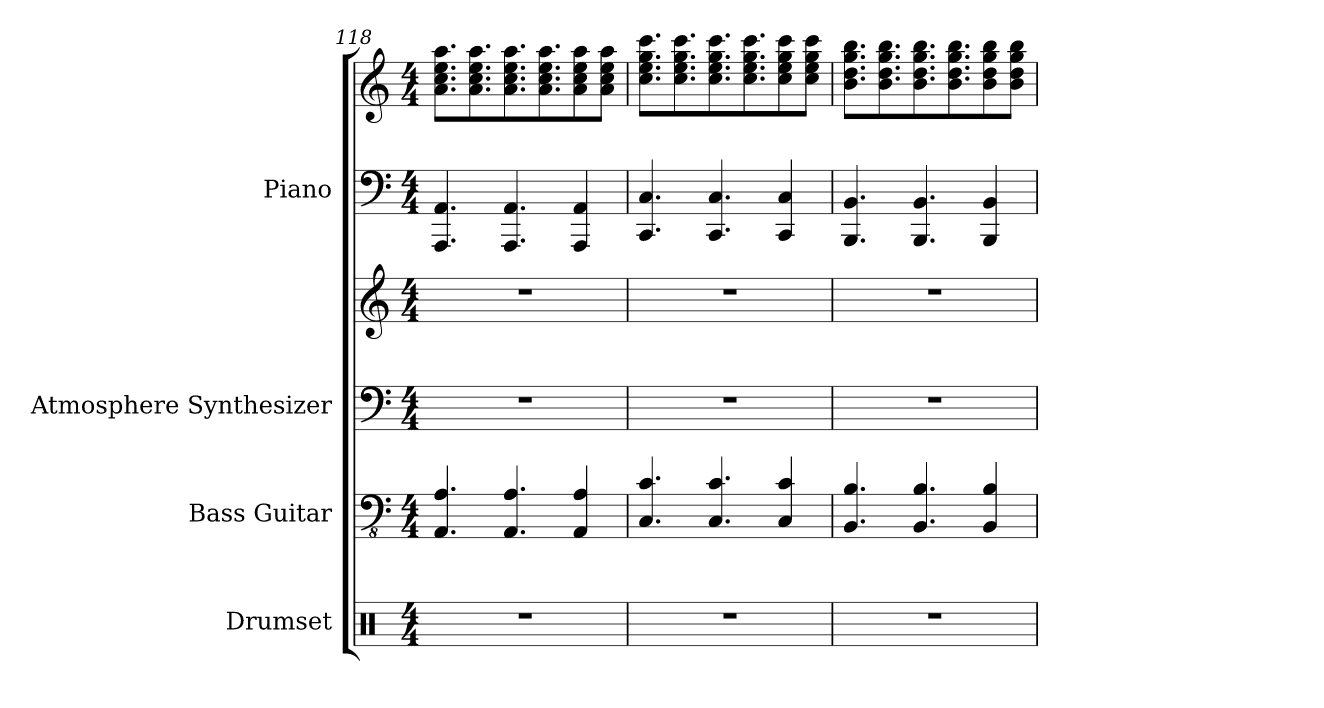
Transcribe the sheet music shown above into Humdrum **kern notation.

**kern	**kern	**kern	**kern	**kern	**kern
*part4	*part3	*part2	*part2	*part1	*part1
*staff6	*staff5	*staff4	*staff3	*staff2	*staff1
*I"Drumset	*I"Bass Guitar	*I"Atmosphere Synthesizer	*	*I"Piano	*
*I'Drs.	*I'B. Guit.	*I'Synth.	*	*I'Pno.	*
*clefX	*clefFv4	*clefF4	*clefG2	*clefF4	*clefG2
*k[]	*k[]	*k[]	*k[]	*k[]	*k[]
*M4/4	*M4/4	*M4/4	*M4/4	*M4/4	*M4/4
=118	=118	=118	=118	=118	=118
1r	4.AAA/ 4.AA/	1r	1r	4.AAA/ 4.AA/	8.a\ 8.cc\ 8.ee\ 8.aa\L
.	.	.	.	.	8.a\ 8.cc\ 8.ee\ 8.aa\
.	4.AAA/ 4.AA/	.	.	4.AAA/ 4.AA/	8.a\ 8.cc\ 8.ee\ 8.aa\
.	.	.	.	.	8.a\ 8.cc\ 8.ee\ 8.aa\
.	4AAA/ 4AA/	.	.	4AAA/ 4AA/	8a\ 8cc\ 8ee\ 8aa\
.	.	.	.	.	8a\ 8cc\ 8ee\ 8aa\J
=119	=119	=119	=119	=119	=119
1r	4.CC/ 4.C/	1r	1r	4.CC/ 4.C/	8.cc\ 8.ee\ 8.gg\ 8.ccc\L
.	.	.	.	.	8.cc\ 8.ee\ 8.gg\ 8.ccc\
.	4.CC/ 4.C/	.	.	4.CC/ 4.C/	8.cc\ 8.ee\ 8.gg\ 8.ccc\
.	.	.	.	.	8.cc\ 8.ee\ 8.gg\ 8.ccc\
.	4CC/ 4C/	.	.	4CC/ 4C/	8cc\ 8ee\ 8gg\ 8ccc\
.	.	.	.	.	8cc\ 8ee\ 8gg\ 8ccc\J
!!LO:PB:g=z
=120	=120	=120	=120	=120	=120
1r	4.BBB/ 4.BB/	1r	1r	4.BBB/ 4.BB/	8.b\ 8.dd\ 8.gg\ 8.bb\L
.	.	.	.	.	8.b\ 8.dd\ 8.gg\ 8.bb\
.	4.BBB/ 4.BB/	.	.	4.BBB/ 4.BB/	8.b\ 8.dd\ 8.gg\ 8.bb\
.	.	.	.	.	8.b\ 8.dd\ 8.gg\ 8.bb\
.	4BBB/ 4BB/	.	.	4BBB/ 4BB/	8b\ 8dd\ 8gg\ 8bb\
.	.	.	.	.	8b\ 8dd\ 8gg\ 8bb\J
=	=	=	=	=	=
*-	*-	*-	*-	*-	*-
